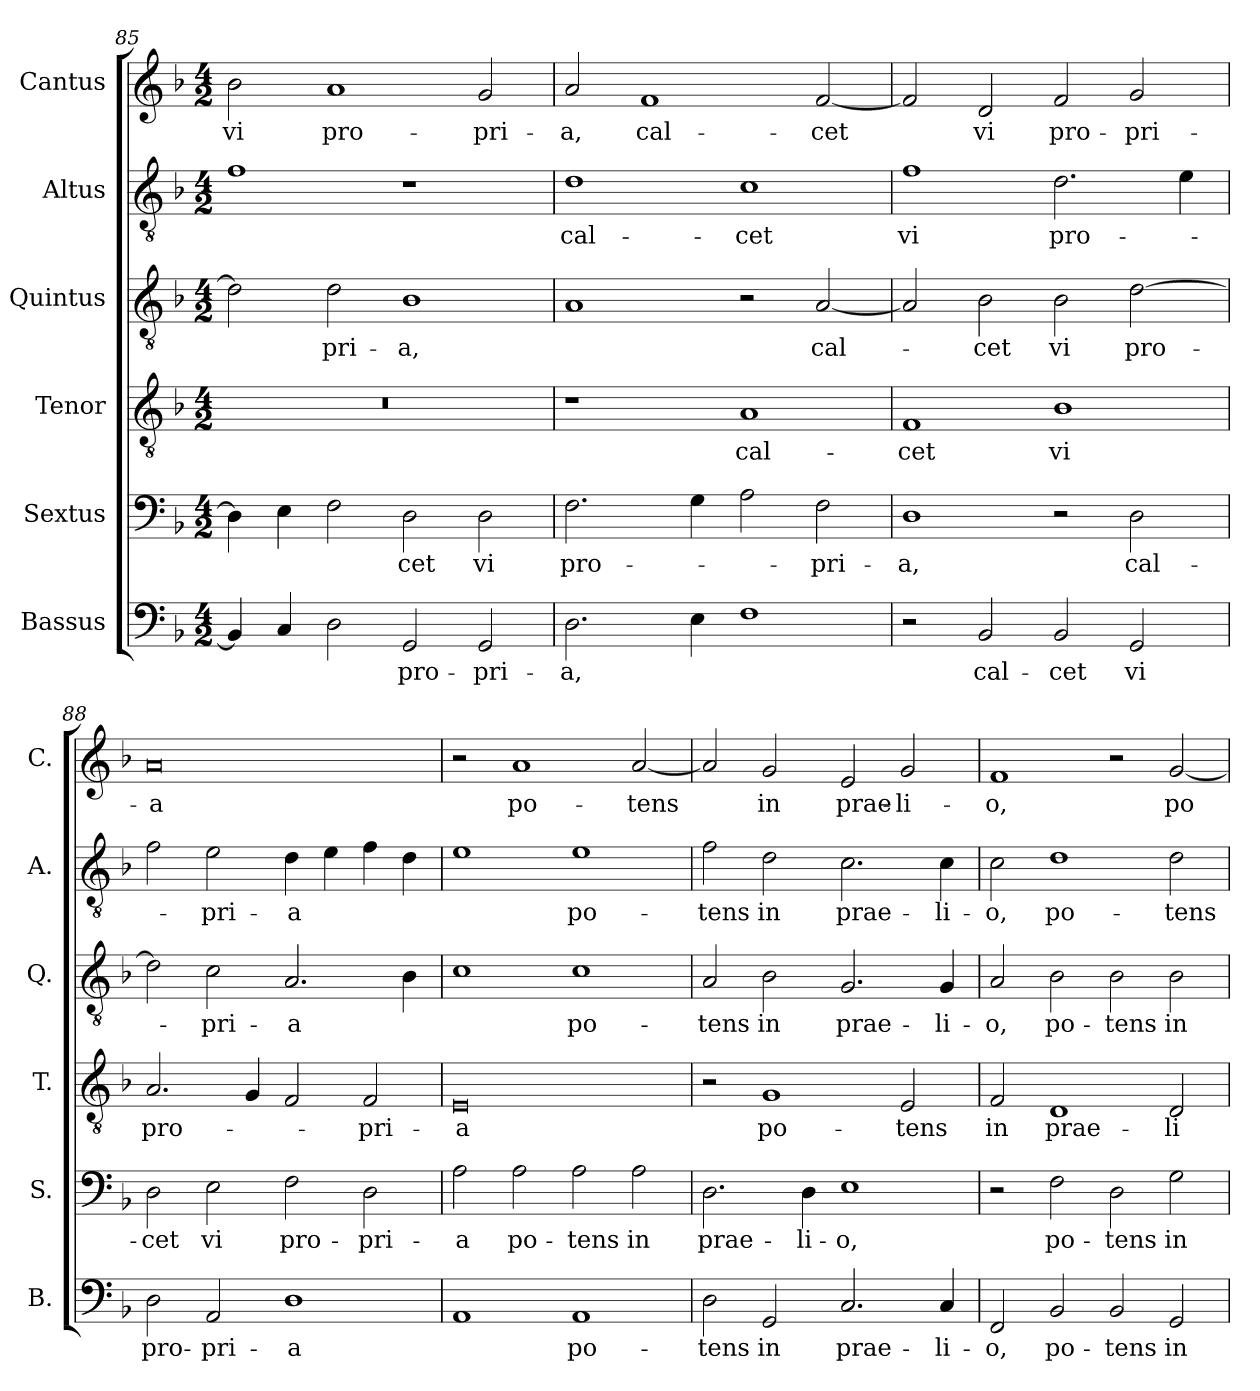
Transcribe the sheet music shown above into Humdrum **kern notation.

**kern	**text	**kern	**text	**kern	**text	**kern	**text	**kern	**text	**kern	**text
*part6	*part6	*part5	*part5	*part4	*part4	*part3	*part3	*part2	*part2	*part1	*part1
*staff6	*staff6	*staff5	*staff5	*staff4	*staff4	*staff3	*staff3	*staff2	*staff2	*staff1	*staff1
*I"Bassus	*	*I"Sextus	*	*I"Tenor	*	*I"Quintus	*	*I"Altus	*	*I"Cantus	*
*I'B.	*	*I'S.	*	*I'T.	*	*I'Q.	*	*I'A.	*	*I'C.	*
*clefF4	*	*clefF4	*	*clefGv2	*	*clefGv2	*	*clefGv2	*	*clefG2	*
*k[b-]	*	*k[b-]	*	*k[b-]	*	*k[b-]	*	*k[b-]	*	*k[b-]	*
*F:	*	*F:	*	*F:	*	*F:	*	*F:	*	*F:	*
*M4/2	*	*M4/2	*	*M4/2	*	*M4/2	*	*M4/2	*	*M4/2	*
=85	=85	=85	=85	=85	=85	=85	=85	=85	=85	=85	=85
4BB-/]	.	4D\]	.	0r	.	2d\]	.	1f	.	2b-\	vi
4C/	.	4E\	.	.	.	.	.	.	.	.	.
2D\	.	2F\	.	.	.	2d\	-pri-	.	.	1a	pro-
2GG/	pro-	2D\	-cet	.	.	1B-	-a,	1r	.	.	.
2GG/	-pri-	2D\	vi	.	.	.	.	.	.	2g/	-pri-
!!LO:PB:g=z
=86	=86	=86	=86	=86	=86	=86	=86	=86	=86	=86	=86
2.D\	-a,	2.F\	pro-	1r	.	1A	.	1d	cal-	2a/	-a,
.	.	.	.	.	.	.	.	.	.	1f	cal-
4E\	.	4G\	.	.	.	.	.	.	.	.	.
1F	.	2A\	.	1A	cal-	2r	.	1c	-cet	.	.
.	.	2F\	-pri-	.	.	[2A/	cal-	.	.	[2f/	-cet
=87	=87	=87	=87	=87	=87	=87	=87	=87	=87	=87	=87
2r	.	1D	-a,	1F	-cet	2A/]	.	1f	vi	2f/]	.
2BB-/	cal-	.	.	.	.	2B-\	-cet	.	.	2d/	vi
2BB-/	-cet	2r	.	1B-	vi	2B-\	vi	2.d\	pro-	2f/	pro-
2GG/	vi	2D\	cal-	.	.	[2d\	pro-	.	.	2g/	-pri-
.	.	.	.	.	.	.	.	4e\	.	.	.
=88	=88	=88	=88	=88	=88	=88	=88	=88	=88	=88	=88
2D\	pro-	2D\	-cet	2.A/	pro-	2d\]	.	2f\	.	0a	-a
2AA/	-pri-	2E\	vi	.	.	2c\	-pri-	2e\	-pri-	.	.
.	.	.	.	4G/	.	.	.	.	.	.	.
1D	-a	2F\	pro-	2F/	.	2.A/	-a	4d\	-a	.	.
.	.	.	.	.	.	.	.	4e\	.	.	.
.	.	2D\	-pri-	2F/	-pri-	.	.	4f\	.	.	.
.	.	.	.	.	.	4B-\	.	4d\	.	.	.
=89	=89	=89	=89	=89	=89	=89	=89	=89	=89	=89	=89
1AA	.	2A\	-a	0E	-a	1c	.	1e	.	2r	.
.	.	2A\	po-	.	.	.	.	.	.	1a	po-
1AA	po-	2A\	-tens	.	.	1c	po-	1e	po-	.	.
.	.	2A\	in	.	.	.	.	.	.	[2a/	-tens
=90	=90	=90	=90	=90	=90	=90	=90	=90	=90	=90	=90
2D\	-tens	2.D\	prae-	2r	.	2A/	-tens	2f\	-tens	2a/]	.
2GG/	in	.	.	1G	po-	2B-\	in	2d\	in	2g/	in
.	.	4D\	-li-	.	.	.	.	.	.	.	.
2.C/	prae-	1E	-o,	.	.	2.G/	prae-	2.c\	prae-	2e/	prae-
.	.	.	.	2E/	-tens	.	.	.	.	2g/	-li-
4C/	-li-	.	.	.	.	4G/	-li-	4c\	-li-	.	.
=91	=91	=91	=91	=91	=91	=91	=91	=91	=91	=91	=91
2FF/	-o,	2r	.	2F/	in	2A/	-o,	2c\	-o,	1f	-o,
2BB-/	po-	2F\	po-	1D	prae-	2B-\	po-	1d	po-	.	.
2BB-/	-tens	2D\	-tens	.	.	2B-\	-tens	.	.	2r	.
2GG/	in	2G\	in	2D/	-li-	2B-\	in	2d\	-tens	[2g/	po-
=	=	=	=	=	=	=	=	=	=	=	=
*-	*-	*-	*-	*-	*-	*-	*-	*-	*-	*-	*-
